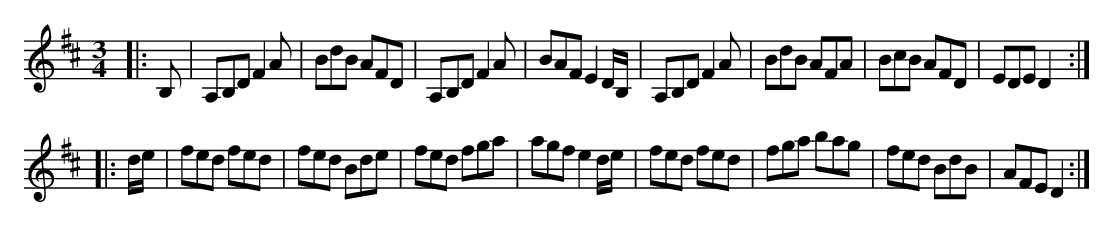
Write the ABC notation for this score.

X:1
M:3/4
K:D
|:B,|A,B,D F2A|BdB AFD|A,B,D F2A|BAF E2D/B,/|A,B,D F2A|BdB AFA|BcB AFD|EDE D2:|
|:d/e/|fed fed|fed Bde|fed fga|agf e2d/e/|fed fed|fga bag|fed BdB|AFE D2:|
